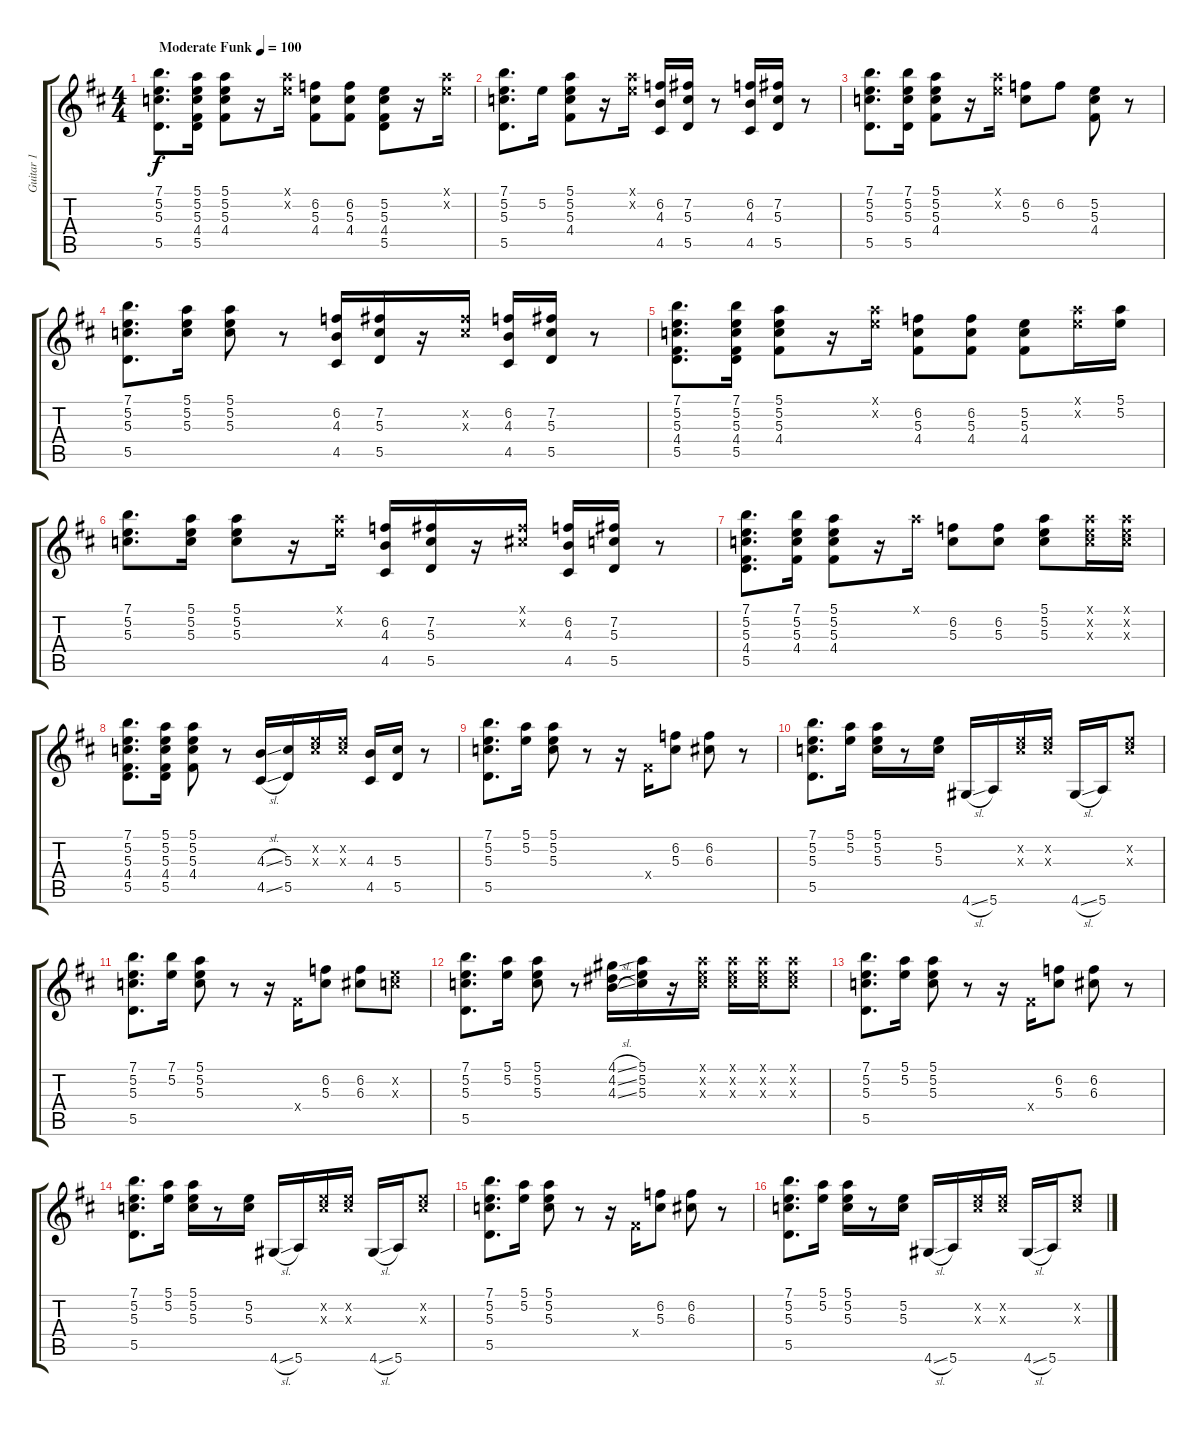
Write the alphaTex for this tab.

\track ("Guitar 1" "Guitar 1") {instrument electricguitarclean}
\staff {score tabs}
\tuning (E4 B3 G3 D3 A2 E2) {hide}
\ts (4 4)
\tempo (100 "Moderate Funk")
\clef g2
\ks d
(7.1 5.2 5.3 5.5).8{d dy f instrument electricguitarclean} (5.1 5.2 5.3 4.4 5.5).16 (5.1 5.2 5.3 4.4).8 r.16 (5.1{x} 5.2{x}).16 (6.2 5.3 4.4).8 (6.2 5.3 4.4).8 (5.2 5.3 4.4 5.5).8 r.16 (5.1{x} 5.2{x}).16 |
(7.1 5.2 5.3 5.5).8{d} 5.2.16 (5.1 5.2 5.3 4.4).8 r.16 (5.1{x} 5.2{x}).16 (6.2 4.3 4.5).16 (7.2 5.3 5.5).16 r.8 (6.2 4.3 4.5).16 (7.2 5.3 5.5).16 r.8 |
(7.1 5.2 5.3 5.5).8{d} (7.1 5.2 5.3 5.5).16 (5.1 5.2 5.3 4.4).8 r.16 (5.1{x} 5.2{x}).16 (6.2 5.3).8 6.2.8 (5.2 5.3 4.4).8 r.8 |
(7.1 5.2 5.3 5.5).8{d} (5.1 5.2 5.3).16 (5.1 5.2 5.3).8 r.8 (6.2 4.3 4.5).16 (7.2 5.3 5.5).16 r.16 (7.2{x} 5.3{x}).16 (6.2 4.3 4.5).16 (7.2 5.3 5.5).16 r.8 |
(7.1 5.2 5.3 4.4 5.5).8{d} (7.1 5.2 5.3 4.4 5.5).16 (5.1 5.2 5.3 4.4).8 r.16 (5.1{x} 5.2{x}).16 (6.2 5.3 4.4).8 (6.2 5.3 4.4).8 (5.2 5.3 4.4).8 (5.1{x} 5.2{x}).16 (5.1 5.2).16 |
(7.1 5.2 5.3).8{d} (5.1 5.2 5.3).16 (5.1 5.2 5.3).8 r.16 (5.1{x} 5.2{x}).16 (6.2 4.3 4.5).16 (7.2 5.3 5.5).16 r.16 (2.1{x} 2.2{x}).16 (6.2 4.3 4.5).16 (7.2 5.3 5.5).16 r.8 |
(7.1 5.2 5.3 4.4 5.5).8{d} (7.1 5.2 5.3 4.4).16 (5.1 5.2 5.3 4.4).8 r.16 5.1{x}.16 (6.2 5.3).8 (6.2 5.3).8 (5.1 5.2 5.3).8 (5.1{x} 5.2{x} 5.3{x}).16 (5.1{x} 5.2{x} 5.3{x}).16 |
(7.1 5.2 5.3 4.4 5.5).8{d} (5.1 5.2 5.3 4.4 5.5).16 (5.1 5.2 5.3 4.4).8 r.8 (4.3{sl} 4.5{sl}).16 (5.3 5.5).16 (5.2{x} 5.3{x}).16 (5.2{x} 5.3{x}).16 (4.3 4.5).16 (5.3 5.5).16 r.8 |
(7.1 5.2 5.3 5.5).8{d} (5.1 5.2).16 (5.1 5.2 5.3).8 r.8 r.16 4.4{x}.16 (6.2 5.3).8 (6.2 6.3).8 r.8 |
(7.1 5.2 5.3 5.5).8{d} (5.1 5.2).16 (5.1 5.2 5.3).16 r.8 (5.2 5.3).16 4.6{sl}.16 5.6.16 (5.2{x} 5.3{x}).16 (5.2{x} 5.3{x}).16 4.6{sl}.16 5.6.16 (5.2{x} 5.3{x}).8 |
(7.1 5.2 5.3 5.5).8{d} (7.1 5.2).16 (5.1 5.2 5.3).8 r.8 r.16 4.4{x}.16 (6.2 5.3).8 (6.2 6.3).8 (5.2{x} 5.3{x}).8 |
(7.1 5.2 5.3 5.5).8{d} (5.1 5.2).16 (5.1 5.2 5.3).8 r.8 (4.1{sl} 4.2{sl} 4.3{sl}).16 (5.1 5.2 5.3).16 r.16 (5.1{x} 5.2{x} 5.3{x}).16 (5.1{x} 5.2{x} 5.3{x}).16 (5.1{x} 5.2{x} 5.3{x}).16 (5.1{x} 5.2{x} 5.3{x}).8 |
(7.1 5.2 5.3 5.5).8{d} (5.1 5.2).16 (5.1 5.2 5.3).8 r.8 r.16 4.4{x}.16 (6.2 5.3).8 (6.2 6.3).8 r.8 |
(7.1 5.2 5.3 5.5).8{d} (5.1 5.2).16 (5.1 5.2 5.3).16 r.8 (5.2 5.3).16 4.6{sl}.16 5.6.16 (5.2{x} 5.3{x}).16 (5.2{x} 5.3{x}).16 4.6{sl}.16 5.6.16 (5.2{x} 5.3{x}).8 |
(7.1 5.2 5.3 5.5).8{d} (5.1 5.2).16 (5.1 5.2 5.3).8 r.8 r.16 4.4{x}.16 (6.2 5.3).8 (6.2 6.3).8 r.8 |
(7.1 5.2 5.3 5.5).8{d} (5.1 5.2).16 (5.1 5.2 5.3).16 r.8 (5.2 5.3).16 4.6{sl}.16 5.6.16 (5.2{x} 5.3{x}).16 (5.2{x} 5.3{x}).16 4.6{sl}.16 5.6.16 (5.2{x} 5.3{x}).8
